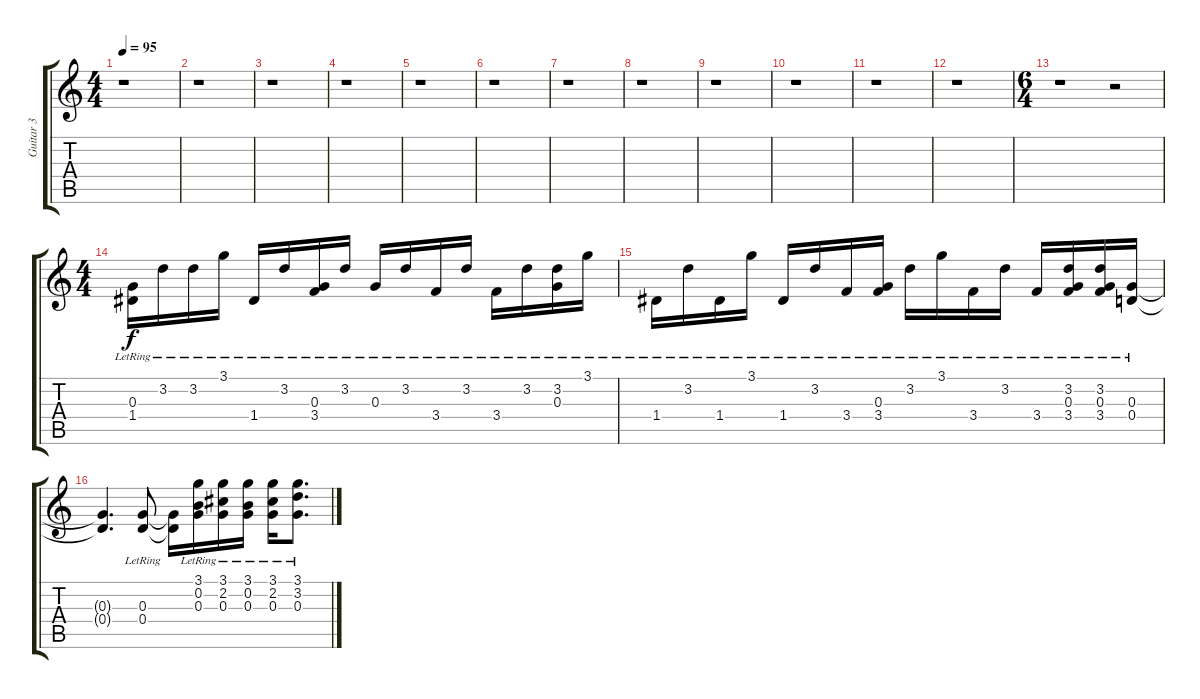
\track ("Guitar 3" "Guitar 3") {instrument acousticguitarsteel}
\staff {score tabs}
\tuning (E4 B3 G3 D3 A2 E2) {hide}
\ts (4 4)
\tempo 95
\clef g2
\ks c
r.1{dy f} |
r.1 |
r.1 |
r.1 |
r.1 |
r.1 |
r.1 |
r.1 |
r.1 |
r.1 |
r.1 |
r.1 |
\ts (6 4)
r.1 r.2 |
\ts (4 4)
(0.3{lr} 1.4{lr}).16 3.2{lr}.16 3.2{lr}.16 3.1{lr}.16 1.4{lr}.16 3.2{lr}.16 (0.3{lr} 3.4{lr}).16 3.2{lr}.16 0.3{lr}.16 3.2{lr}.16 3.4{lr}.16 3.2{lr}.16 3.4{lr}.16 3.2{lr}.16 (3.2{lr} 0.3{lr}).16 3.1{lr}.16 |
1.4{lr}.16 3.2{lr}.16 1.4{lr}.16 3.1{lr}.16 1.4{lr}.16 3.2{lr}.16 3.4{lr}.16 (0.3{lr} 3.4{lr}).16 3.2{lr}.16 3.1{lr}.16 3.4{lr}.16 3.2{lr}.16 3.4{lr}.16 (3.2{lr} 0.3{lr} 3.4{lr}).16 (3.2{lr} 0.3{lr} 3.4{lr}).16 (0.3{lr} 0.4{lr}).16 |
(0.3{t} 0.4{t}).4{d} (0.3{lr} 0.4{lr}).8 (0.3{t} 0.4{t}).16 (3.1{lr} 0.2{lr} 0.3{lr}).16 (3.1{lr} 2.2{lr} 0.3{lr}).16 (3.1{lr} 0.2{lr} 0.3{lr}).16 (3.1{lr} 2.2{lr} 0.3{lr}).16 (3.1{lr} 3.2{lr} 0.3{lr}).8{d}
